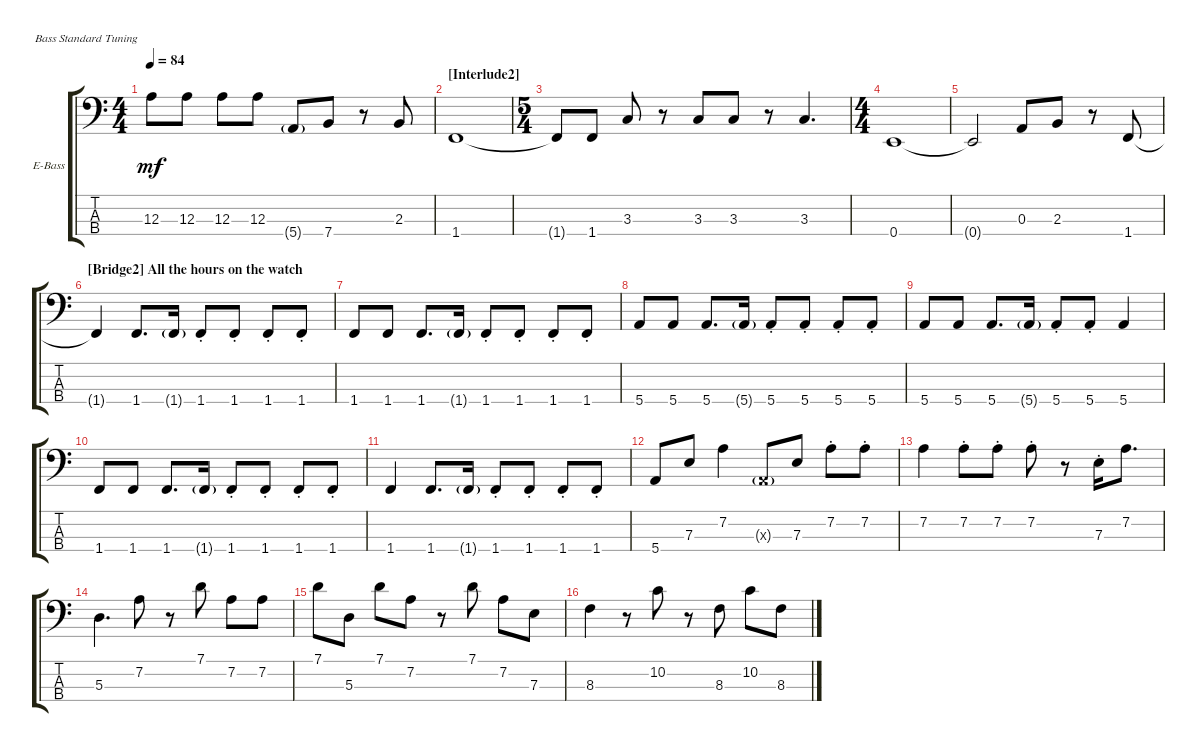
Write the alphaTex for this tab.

\defaultSystemsLayout 4
\bracketExtendMode groupsimilarinstruments
\firstSystemTrackNameOrientation horizontal
\otherSystemsTrackNameOrientation horizontal
\track ("Electric Bass" "E-Bass") {instrument electricbassfinger}
\staff {score tabs}
\tuning (G2 D2 A1 E1)
\ts (4 4)
\tempo 84
\clef f4
\ks aminor
12.3.8{dy mf} 12.3.8 12.3.8 12.3.8 5.4{g}.8 7.4.8 r.8 2.3.8 |
\section ("" "[Interlude2]")
1.4.1 |
\ts (5 4)
1.4{t}.8 1.4.8 3.3.8 r.8 3.3.8 3.3.8 r.8 3.3.4{d} |
\ts (4 4)
0.4.1 |
0.4{t}.2 0.3.8 2.3.8 r.8 1.4.8 |
\section ("" "[Bridge2] All the hours on the watch ")
1.4{t}.4 1.4.8{d} 1.4{g}.16 1.4{st}.8 1.4{st}.8 1.4{st}.8 1.4{st}.8 |
1.4.8 1.4.8 1.4.8{d} 1.4{g}.16 1.4{st}.8 1.4{st}.8 1.4{st}.8 1.4{st}.8 |
5.4.8 5.4.8 5.4.8{d} 5.4{g}.16 5.4{st}.8 5.4{st}.8 5.4{st}.8 5.4{st}.8 |
5.4.8 5.4.8 5.4.8{d} 5.4{g}.16 5.4{st}.8 5.4{st}.8 5.4.4 |
1.4.8 1.4.8 1.4.8{d} 1.4{g}.16 1.4{st}.8 1.4{st}.8 1.4{st}.8 1.4{st}.8 |
1.4.4 1.4.8{d} 1.4{g}.16 1.4{st}.8 1.4{st}.8 1.4{st}.8 1.4{st}.8 |
5.4.8 7.3.8 7.2.4 0.3{g x}.8 7.3.8 7.2{st}.8 7.2{st}.8 |
7.2.4 7.2{st}.8 7.2{st}.8 7.2{st}.8 r.8 7.3{st}.16 7.2.8{d} |
5.3.4{d} 7.2.8 r.8 7.1.8 7.2.8 7.2.8 |
7.1.8 5.3.8 7.1.8 7.2.8 r.8 7.1.8 7.2.8 7.3.8 |
8.3.4 r.8 10.2.8 r.8 8.3.8 10.2.8 8.3.8
